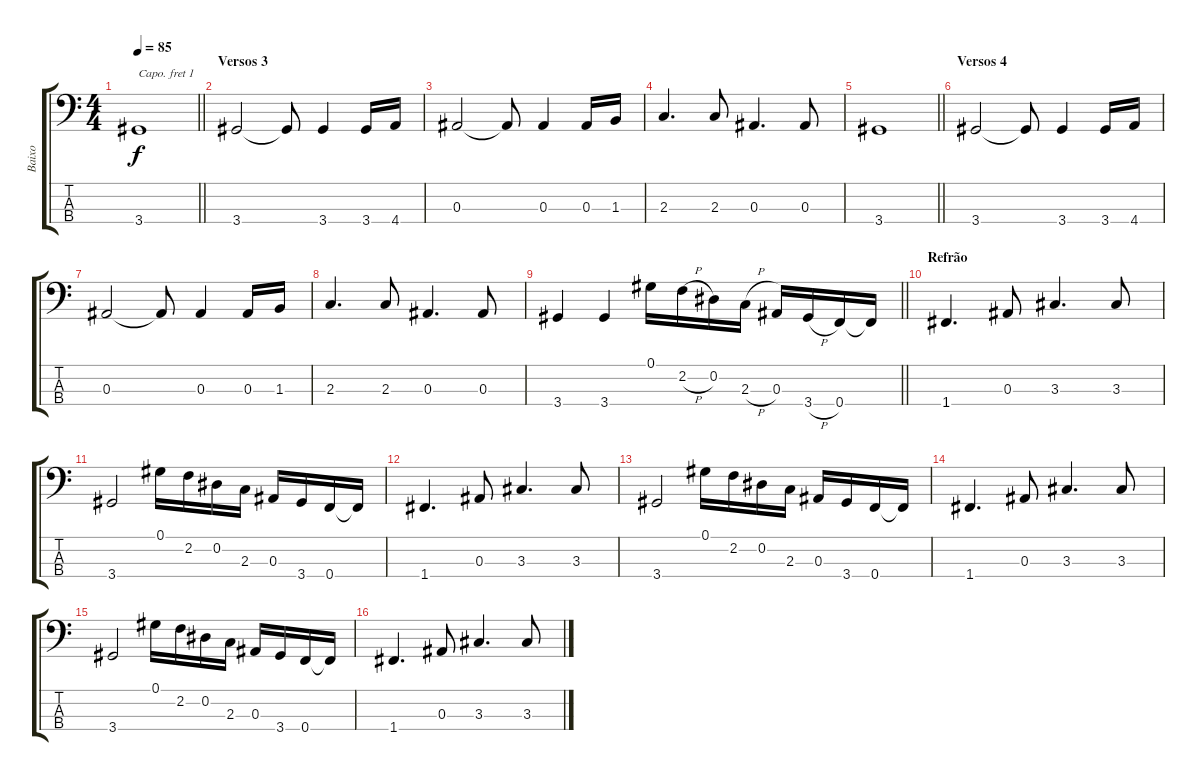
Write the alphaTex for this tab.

\track ("Baixo" "Baixo") {instrument electricbassfinger}
\staff {score tabs}
\capo 1
\tuning (G2 D2 A1 E1) {hide}
\ts (4 4)
\tempo 85
\clef f4
\barLineRight lightlight
\ks c
3.4.1{dy f} |
\section ("" "Versos 3")
3.4.2 3.4{t}.8 3.4.4 3.4.16 4.4.16 |
0.3.2 0.3{t}.8 0.3.4 0.3.16 1.3.16 |
2.3.4{d} 2.3.8 0.3.4{d} 0.3.8 |
\barLineRight lightlight
3.4.1 |
\section ("" "Versos 4")
3.4.2 3.4{t}.8 3.4.4 3.4.16 4.4.16 |
0.3.2 0.3{t}.8 0.3.4 0.3.16 1.3.16 |
2.3.4{d} 2.3.8 0.3.4{d} 0.3.8 |
\barLineRight lightlight
3.4.4 3.4.4 0.1.16 2.2{h}.16 0.2.16 2.3{h}.16 0.3.16 3.4{h}.16 0.4.16 0.4{t}.16 |
\section ("" "Refrão")
1.4.4{d} 0.3.8 3.3.4{d} 3.3.8 |
3.4.2 0.1.16 2.2.16 0.2.16 2.3.16 0.3.16 3.4.16 0.4.16 0.4{t}.16 |
1.4.4{d} 0.3.8 3.3.4{d} 3.3.8 |
3.4.2 0.1.16 2.2.16 0.2.16 2.3.16 0.3.16 3.4.16 0.4.16 0.4{t}.16 |
1.4.4{d} 0.3.8 3.3.4{d} 3.3.8 |
3.4.2 0.1.16 2.2.16 0.2.16 2.3.16 0.3.16 3.4.16 0.4.16 0.4{t}.16 |
1.4.4{d} 0.3.8 3.3.4{d} 3.3.8
